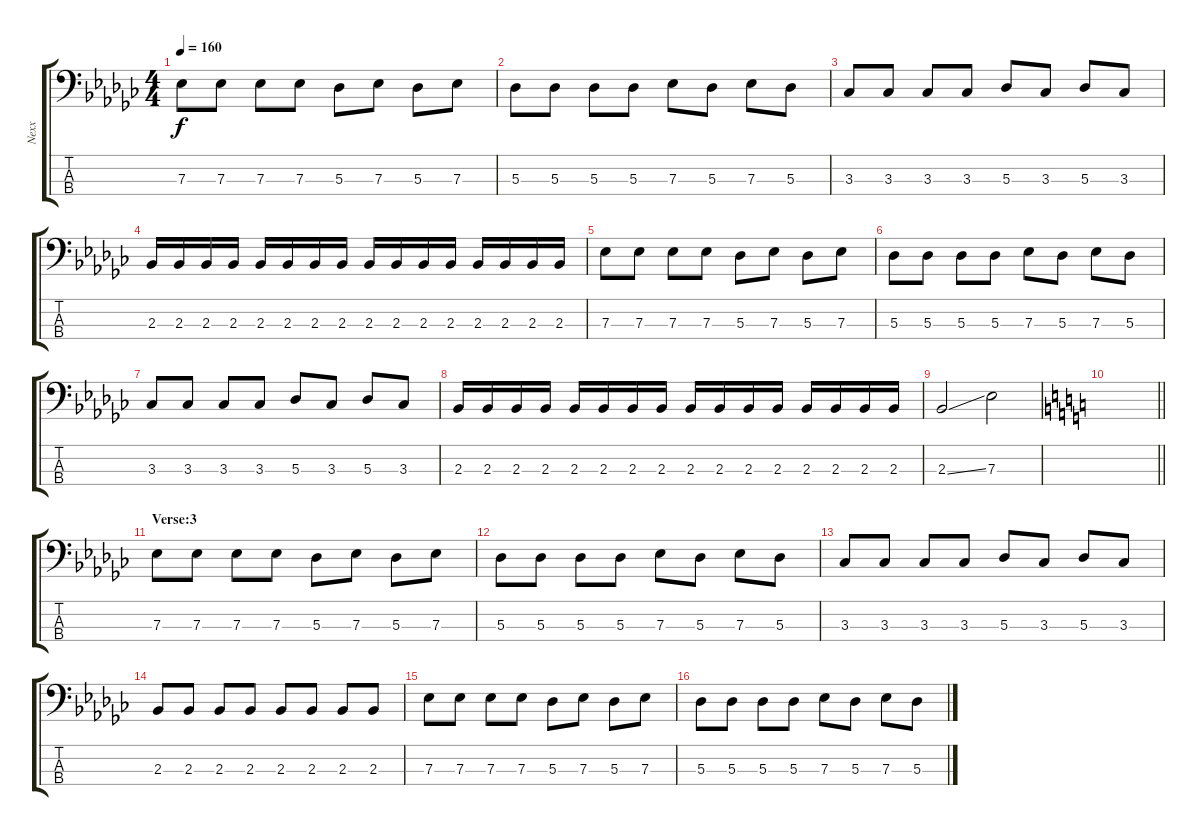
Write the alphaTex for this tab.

\track ("Nexx" "Nexx") {instrument electricbasspick}
\staff {score tabs}
\tuning (Gb2 Db2 Ab1 Eb1) {hide}
\ts (4 4)
\tempo 160
\clef f4
\ks ebminor
7.3.8{dy f} 7.3.8 7.3.8 7.3.8 5.3.8 7.3.8 5.3.8 7.3.8 |
5.3.8 5.3.8 5.3.8 5.3.8 7.3.8 5.3.8 7.3.8 5.3.8 |
3.3.8 3.3.8 3.3.8 3.3.8 5.3.8 3.3.8 5.3.8 3.3.8 |
2.3.16 2.3.16 2.3.16 2.3.16 2.3.16 2.3.16 2.3.16 2.3.16 2.3.16 2.3.16 2.3.16 2.3.16 2.3.16 2.3.16 2.3.16 2.3.16 |
7.3.8 7.3.8 7.3.8 7.3.8 5.3.8 7.3.8 5.3.8 7.3.8 |
5.3.8 5.3.8 5.3.8 5.3.8 7.3.8 5.3.8 7.3.8 5.3.8 |
3.3.8 3.3.8 3.3.8 3.3.8 5.3.8 3.3.8 5.3.8 3.3.8 |
2.3.16 2.3.16 2.3.16 2.3.16 2.3.16 2.3.16 2.3.16 2.3.16 2.3.16 2.3.16 2.3.16 2.3.16 2.3.16 2.3.16 2.3.16 2.3.16 |
2.3{ss}.2{volume 16} 7.3.2 |
\barLineRight lightlight
\ks c
|
\section ("" "Verse:3")
\ks ebminor
7.3.8{volume 10} 7.3.8 7.3.8 7.3.8 5.3.8 7.3.8 5.3.8 7.3.8 |
5.3.8 5.3.8 5.3.8 5.3.8 7.3.8 5.3.8 7.3.8 5.3.8 |
3.3.8 3.3.8 3.3.8 3.3.8 5.3.8 3.3.8 5.3.8 3.3.8 |
2.3.8 2.3.8 2.3.8 2.3.8 2.3.8 2.3.8 2.3.8 2.3.8 |
7.3.8 7.3.8 7.3.8 7.3.8 5.3.8 7.3.8 5.3.8 7.3.8 |
5.3.8 5.3.8 5.3.8 5.3.8 7.3.8 5.3.8 7.3.8 5.3.8
